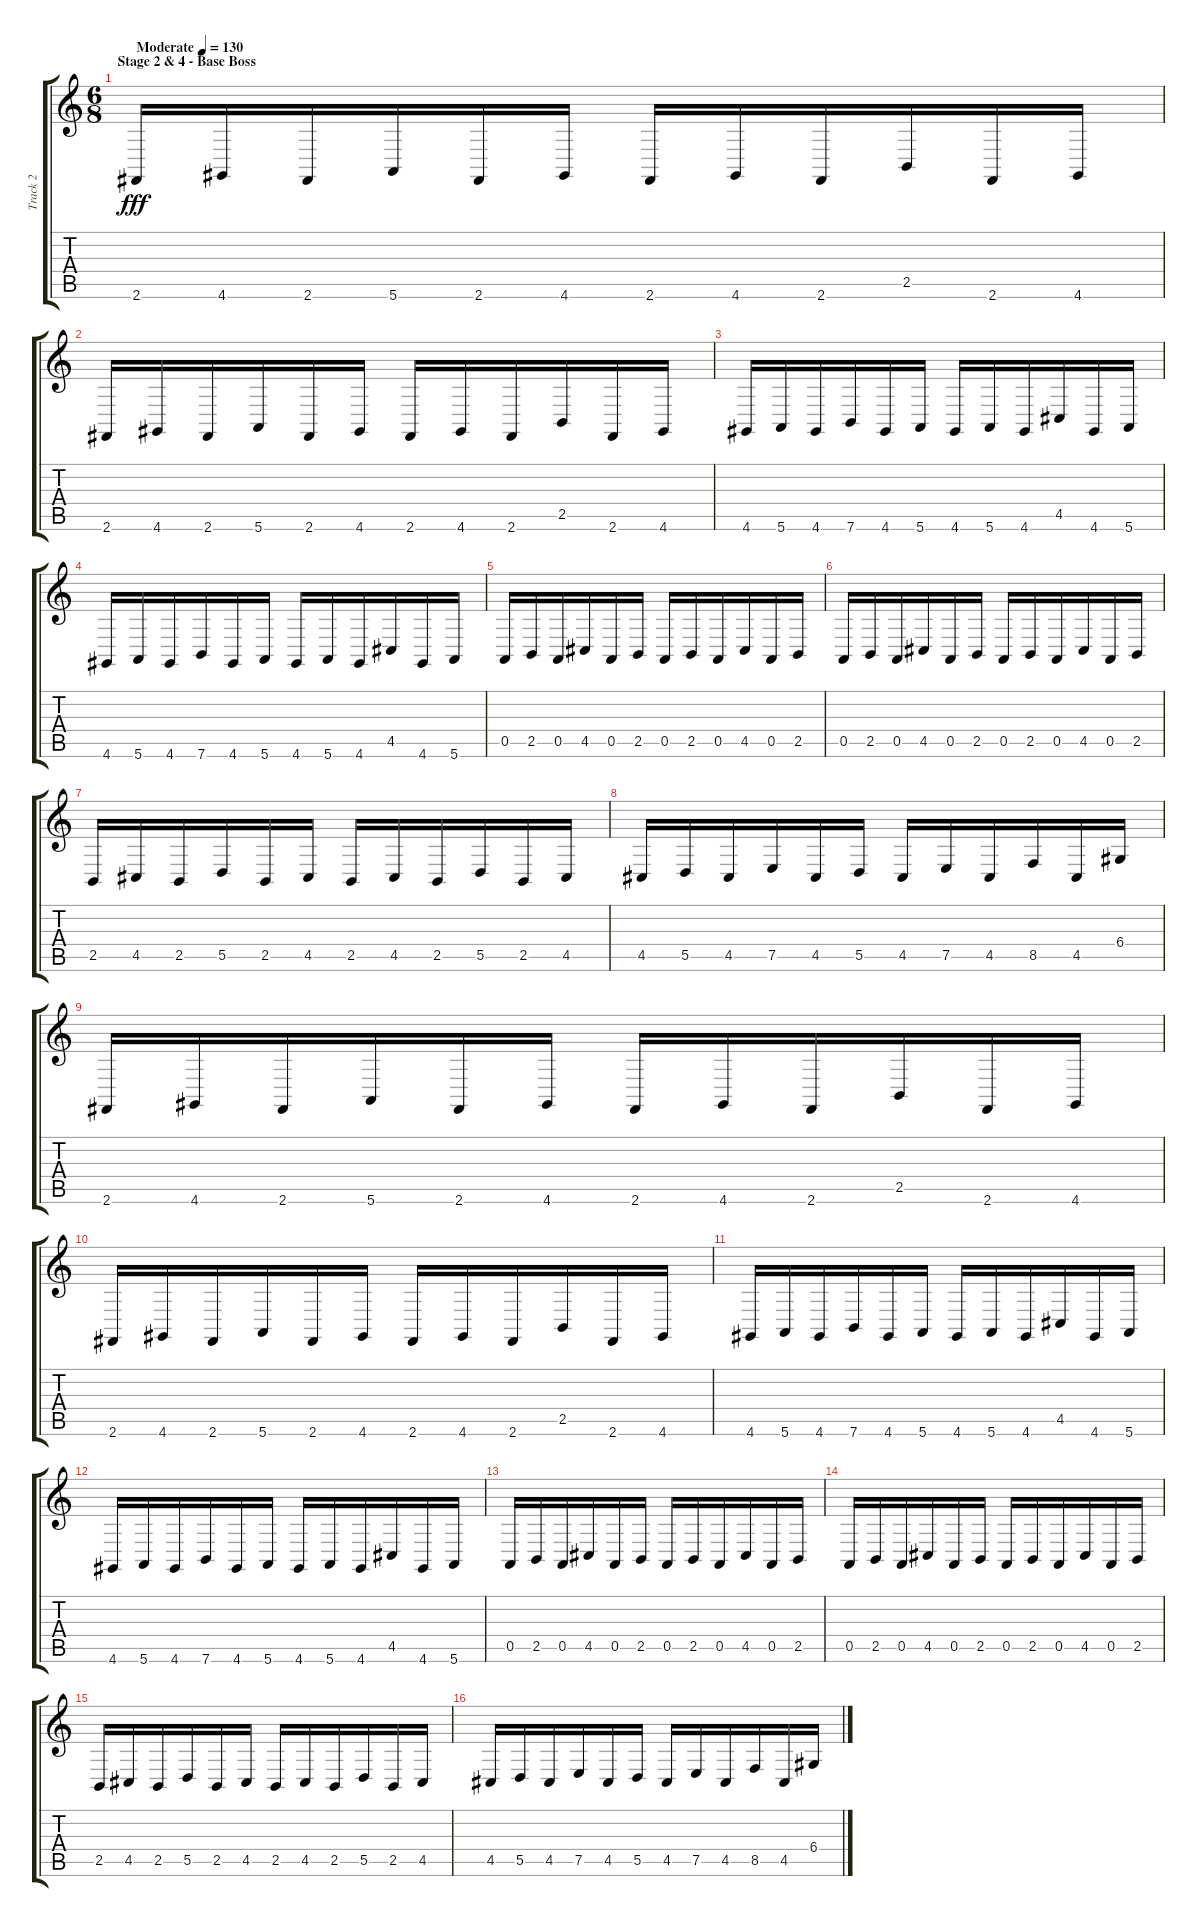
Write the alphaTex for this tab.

\track ("Track 2" "Track 2") {instrument lead2sawtooth}
\staff {score tabs}
\tuning (E4 B3 G3 D3 A2 E2) {hide}
\ts (6 8)
\section ("" "Stage 2 & 4 - Base Boss")
\tempo (130 "Moderate")
\clef g2
\ks c
2.6.16{dy fff instrument lead2sawtooth} 4.6.16 2.6.16 5.6.16 2.6.16 4.6.16 2.6.16 4.6.16 2.6.16 2.5.16 2.6.16 4.6.16 |
2.6.16 4.6.16 2.6.16 5.6.16 2.6.16 4.6.16 2.6.16 4.6.16 2.6.16 2.5.16 2.6.16 4.6.16 |
4.6.16 5.6.16 4.6.16 7.6.16 4.6.16 5.6.16 4.6.16 5.6.16 4.6.16 4.5.16 4.6.16 5.6.16 |
4.6.16 5.6.16 4.6.16 7.6.16 4.6.16 5.6.16 4.6.16 5.6.16 4.6.16 4.5.16 4.6.16 5.6.16 |
0.5.16 2.5.16 0.5.16 4.5.16 0.5.16 2.5.16 0.5.16 2.5.16 0.5.16 4.5.16 0.5.16 2.5.16 |
0.5.16 2.5.16 0.5.16 4.5.16 0.5.16 2.5.16 0.5.16 2.5.16 0.5.16 4.5.16 0.5.16 2.5.16 |
2.5.16 4.5.16 2.5.16 5.5.16 2.5.16 4.5.16 2.5.16 4.5.16 2.5.16 5.5.16 2.5.16 4.5.16 |
4.5.16 5.5.16 4.5.16 7.5.16 4.5.16 5.5.16 4.5.16 7.5.16 4.5.16 8.5.16 4.5.16 6.4.16 |
2.6.16 4.6.16 2.6.16 5.6.16 2.6.16 4.6.16 2.6.16 4.6.16 2.6.16 2.5.16 2.6.16 4.6.16 |
2.6.16 4.6.16 2.6.16 5.6.16 2.6.16 4.6.16 2.6.16 4.6.16 2.6.16 2.5.16 2.6.16 4.6.16 |
4.6.16 5.6.16 4.6.16 7.6.16 4.6.16 5.6.16 4.6.16 5.6.16 4.6.16 4.5.16 4.6.16 5.6.16 |
4.6.16 5.6.16 4.6.16 7.6.16 4.6.16 5.6.16 4.6.16 5.6.16 4.6.16 4.5.16 4.6.16 5.6.16 |
0.5.16 2.5.16 0.5.16 4.5.16 0.5.16 2.5.16 0.5.16 2.5.16 0.5.16 4.5.16 0.5.16 2.5.16 |
0.5.16 2.5.16 0.5.16 4.5.16 0.5.16 2.5.16 0.5.16 2.5.16 0.5.16 4.5.16 0.5.16 2.5.16 |
2.5.16 4.5.16 2.5.16 5.5.16 2.5.16 4.5.16 2.5.16 4.5.16 2.5.16 5.5.16 2.5.16 4.5.16 |
4.5.16 5.5.16 4.5.16 7.5.16 4.5.16 5.5.16 4.5.16 7.5.16 4.5.16 8.5.16 4.5.16 6.4.16
